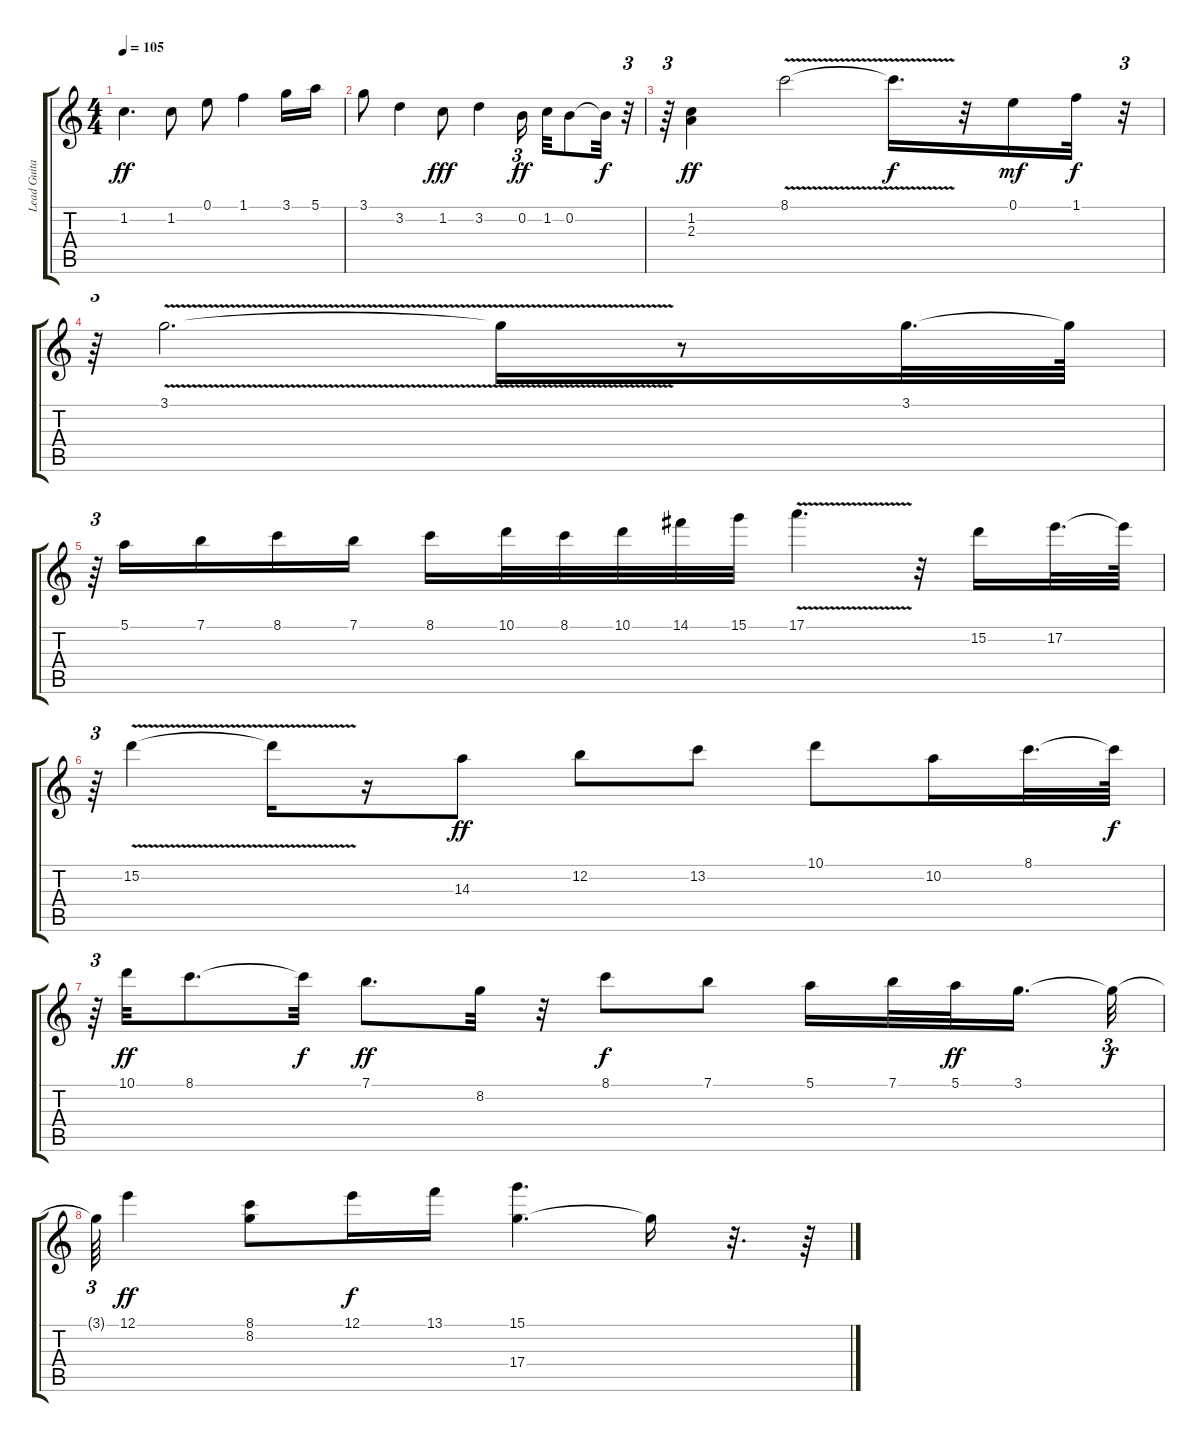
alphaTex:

\track ("Lead Guitar" "Lead Guita") {instrument distortionguitar}
\staff {score tabs}
\tuning (E4 B3 G3 D3 A2 E2) {hide}
\ts (4 4)
\tempo 105
\clef g2
\ks c
1.2.4{d dy ff} 1.2.8 0.1.8 1.1.4 3.1.16 5.1.16 |
3.1.8 3.2.4 1.2.8{dy fff} 3.2.4 0.2.16{tu (3 2) dy ff beam splitsecondary} 1.2.32 0.2.8 0.2{t}.32{dy f} r.32{tu (3 2)} |
r.64{tu (3 2)} (1.2 2.3).4{dy ff} 8.1{v}.2 8.1{t}.16{d dy f} r.32 0.1.16{dy mf} 1.1.32{dy f} r.32{tu (3 2)} |
r.64{tu (3 2)} 3.1{v}.2{d} 3.1{t}.16 r.8 3.1.32{d} 3.1{t}.64 |
r.64{tu (3 2)} 5.1.16 7.1.16 8.1.16 7.1.16 8.1.16 10.1.32 8.1.32 10.1.32 14.1.32 15.1.32 17.1{v}.4{d} r.32 15.2.16 17.2.32{d} 17.2{t}.64 |
r.64{tu (3 2)} 15.2{v}.4 15.2{t}.16 r.16 14.3.8{dy ff} 12.2.8 13.2.8 10.1.8 10.2.16 8.1.32{d} 8.1{t}.64{dy f} |
r.64{tu (3 2)} 10.1.32{dy ff} 8.1.8{d} 8.1{t}.32{dy f} 7.1.8{d dy ff} 8.2.32 r.32 8.1.8{dy f} 7.1.8 5.1.16 7.1.32 5.1.32{dy ff} 3.1.16{d beam splitsecondary} 3.1{t}.32{tu (3 2) dy f} |
3.1{t}.64{tu (3 2)} 12.1.4{dy ff} (8.1 8.2).8 12.1.16{dy f} 13.1.16 (15.1 17.4).4{d} 17.4{t}.16 r.32{d} r.64
